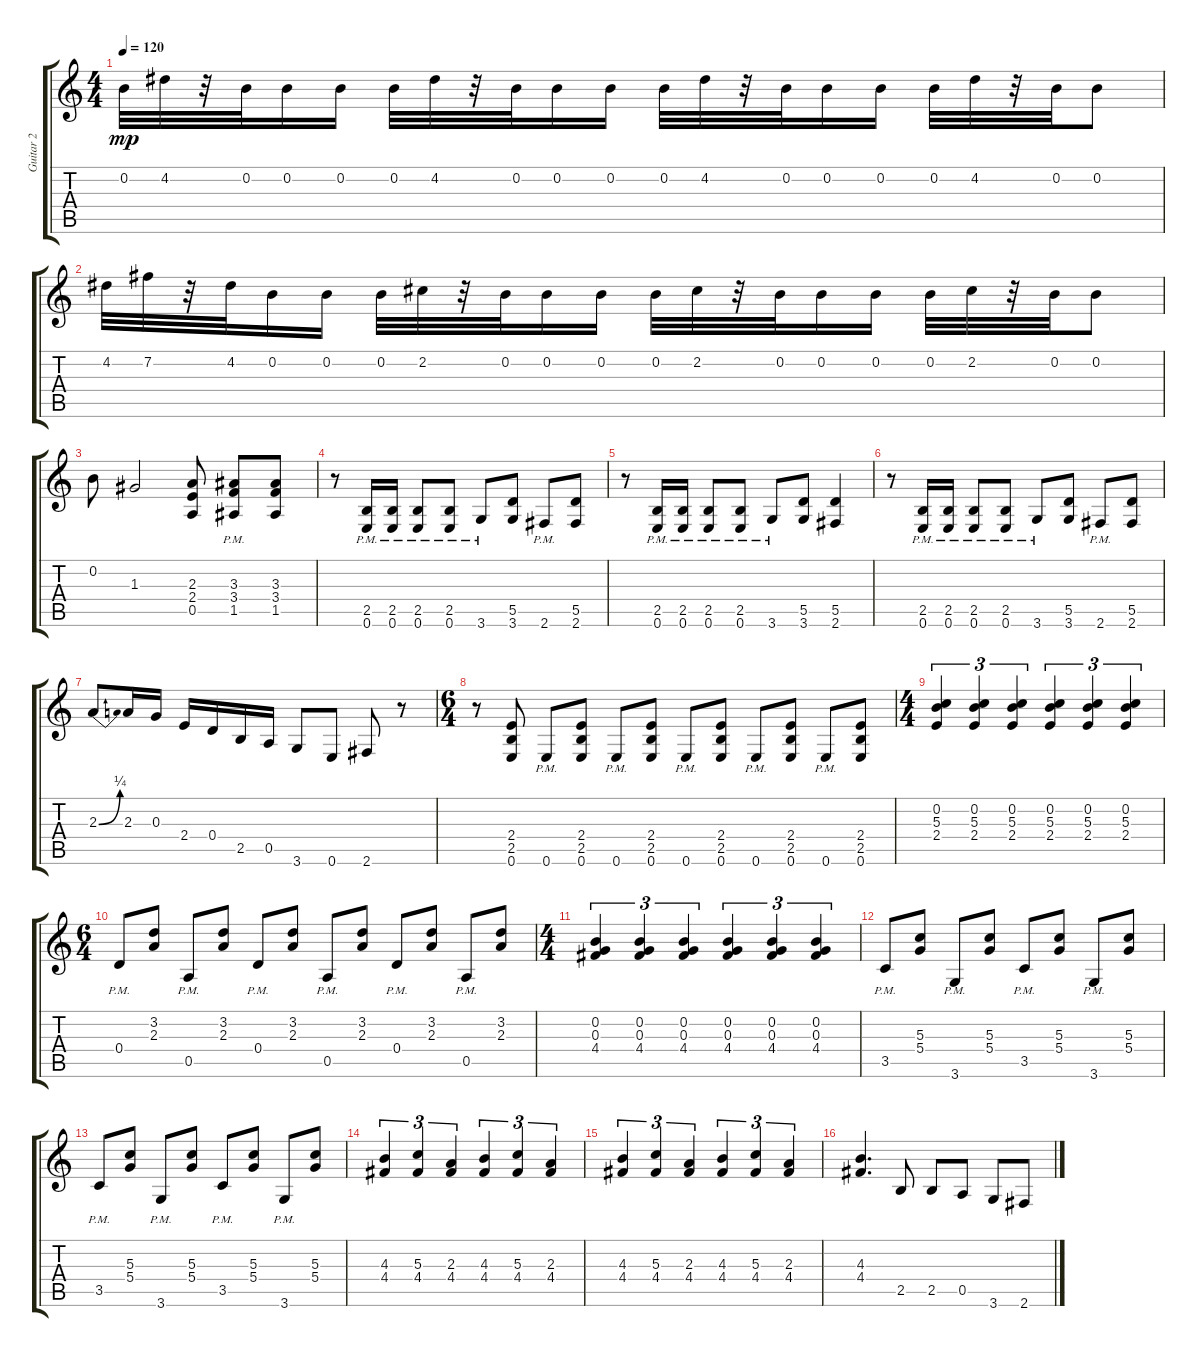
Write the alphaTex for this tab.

\track ("Guitar 2" "Guitar 2") {instrument distortionguitar}
\staff {score tabs}
\tuning (E4 B3 G3 D3 A2 E2) {hide}
\ts (4 4)
\tempo 120
\clef g2
\ks c
0.2.32{dy mp} 4.2.32 r.32 0.2.32 0.2.16 0.2.16 0.2.32 4.2.32 r.32 0.2.32 0.2.16 0.2.16 0.2.32 4.2.32 r.32 0.2.32 0.2.16 0.2.16 0.2.32 4.2.32 r.32 0.2.32 0.2.8 |
4.2.32 7.2.32 r.32 4.2.32 0.2.16 0.2.16 0.2.32 2.2.32 r.32 0.2.32 0.2.16 0.2.16 0.2.32 2.2.32 r.32 0.2.32 0.2.16 0.2.16 0.2.32 2.2.32 r.32 0.2.32 0.2.8 |
0.2.8 1.3.2 (2.3 2.4 0.5).8 (3.3{pm} 3.4{pm} 1.5{pm}).8 (3.3 3.4 1.5).8 |
r.8 (2.5{pm} 0.6{pm}).16 (2.5{pm} 0.6{pm}).16 (2.5{pm} 0.6{pm}).8 (2.5{pm} 0.6{pm}).8 3.6{pm}.8 (5.5 3.6).8 2.6{pm}.8 (5.5 2.6).8 |
r.8 (2.5{pm} 0.6{pm}).16 (2.5{pm} 0.6{pm}).16 (2.5{pm} 0.6{pm}).8 (2.5{pm} 0.6{pm}).8 3.6{pm}.8 (5.5 3.6).8 (5.5 2.6).4 |
r.8 (2.5{pm} 0.6{pm}).16 (2.5{pm} 0.6{pm}).16 (2.5{pm} 0.6{pm}).8 (2.5{pm} 0.6{pm}).8 3.6{pm}.8 (5.5 3.6).8 2.6{pm}.8 (5.5 2.6).8 |
2.3{be (bend 0 0 60 1)}.8 2.3.16 0.3.16 2.4.16 0.4.16 2.5.16 0.5.16 3.6.8 0.6.8 2.6.8 r.8 |
\ts (6 4)
r.8 (2.4 2.5 0.6).8 0.6{pm}.8 (2.4 2.5 0.6).8 0.6{pm}.8 (2.4 2.5 0.6).8 0.6{pm}.8 (2.4 2.5 0.6).8 0.6{pm}.8 (2.4 2.5 0.6).8 0.6{pm}.8 (2.4 2.5 0.6).8 |
\ts (4 4)
(0.2 5.3 2.4).4{tu (3 2)} (0.2 5.3 2.4).4{tu (3 2)} (0.2 5.3 2.4).4{tu (3 2)} (0.2 5.3 2.4).4{tu (3 2)} (0.2 5.3 2.4).4{tu (3 2)} (0.2 5.3 2.4).4{tu (3 2)} |
\ts (6 4)
0.4{pm}.8 (3.2 2.3).8 0.5{pm}.8 (3.2 2.3).8 0.4{pm}.8 (3.2 2.3).8 0.5{pm}.8 (3.2 2.3).8 0.4{pm}.8 (3.2 2.3).8 0.5{pm}.8 (3.2 2.3).8 |
\ts (4 4)
(0.2 0.3 4.4).4{tu (3 2)} (0.2 0.3 4.4).4{tu (3 2)} (0.2 0.3 4.4).4{tu (3 2)} (0.2 0.3 4.4).4{tu (3 2)} (0.2 0.3 4.4).4{tu (3 2)} (0.2 0.3 4.4).4{tu (3 2)} |
3.5{pm}.8 (5.3 5.4).8 3.6{pm}.8 (5.3 5.4).8 3.5{pm}.8 (5.3 5.4).8 3.6{pm}.8 (5.3 5.4).8 |
3.5{pm}.8 (5.3 5.4).8 3.6{pm}.8 (5.3 5.4).8 3.5{pm}.8 (5.3 5.4).8 3.6{pm}.8 (5.3 5.4).8 |
(4.3 4.4).4{tu (3 2)} (5.3 4.4).4{tu (3 2)} (2.3 4.4).4{tu (3 2)} (4.3 4.4).4{tu (3 2)} (5.3 4.4).4{tu (3 2)} (2.3 4.4).4{tu (3 2)} |
(4.3 4.4).4{tu (3 2)} (5.3 4.4).4{tu (3 2)} (2.3 4.4).4{tu (3 2)} (4.3 4.4).4{tu (3 2)} (5.3 4.4).4{tu (3 2)} (2.3 4.4).4{tu (3 2)} |
(4.3 4.4).4{d} 2.5.8 2.5.8 0.5.8 3.6.8 2.6.8
